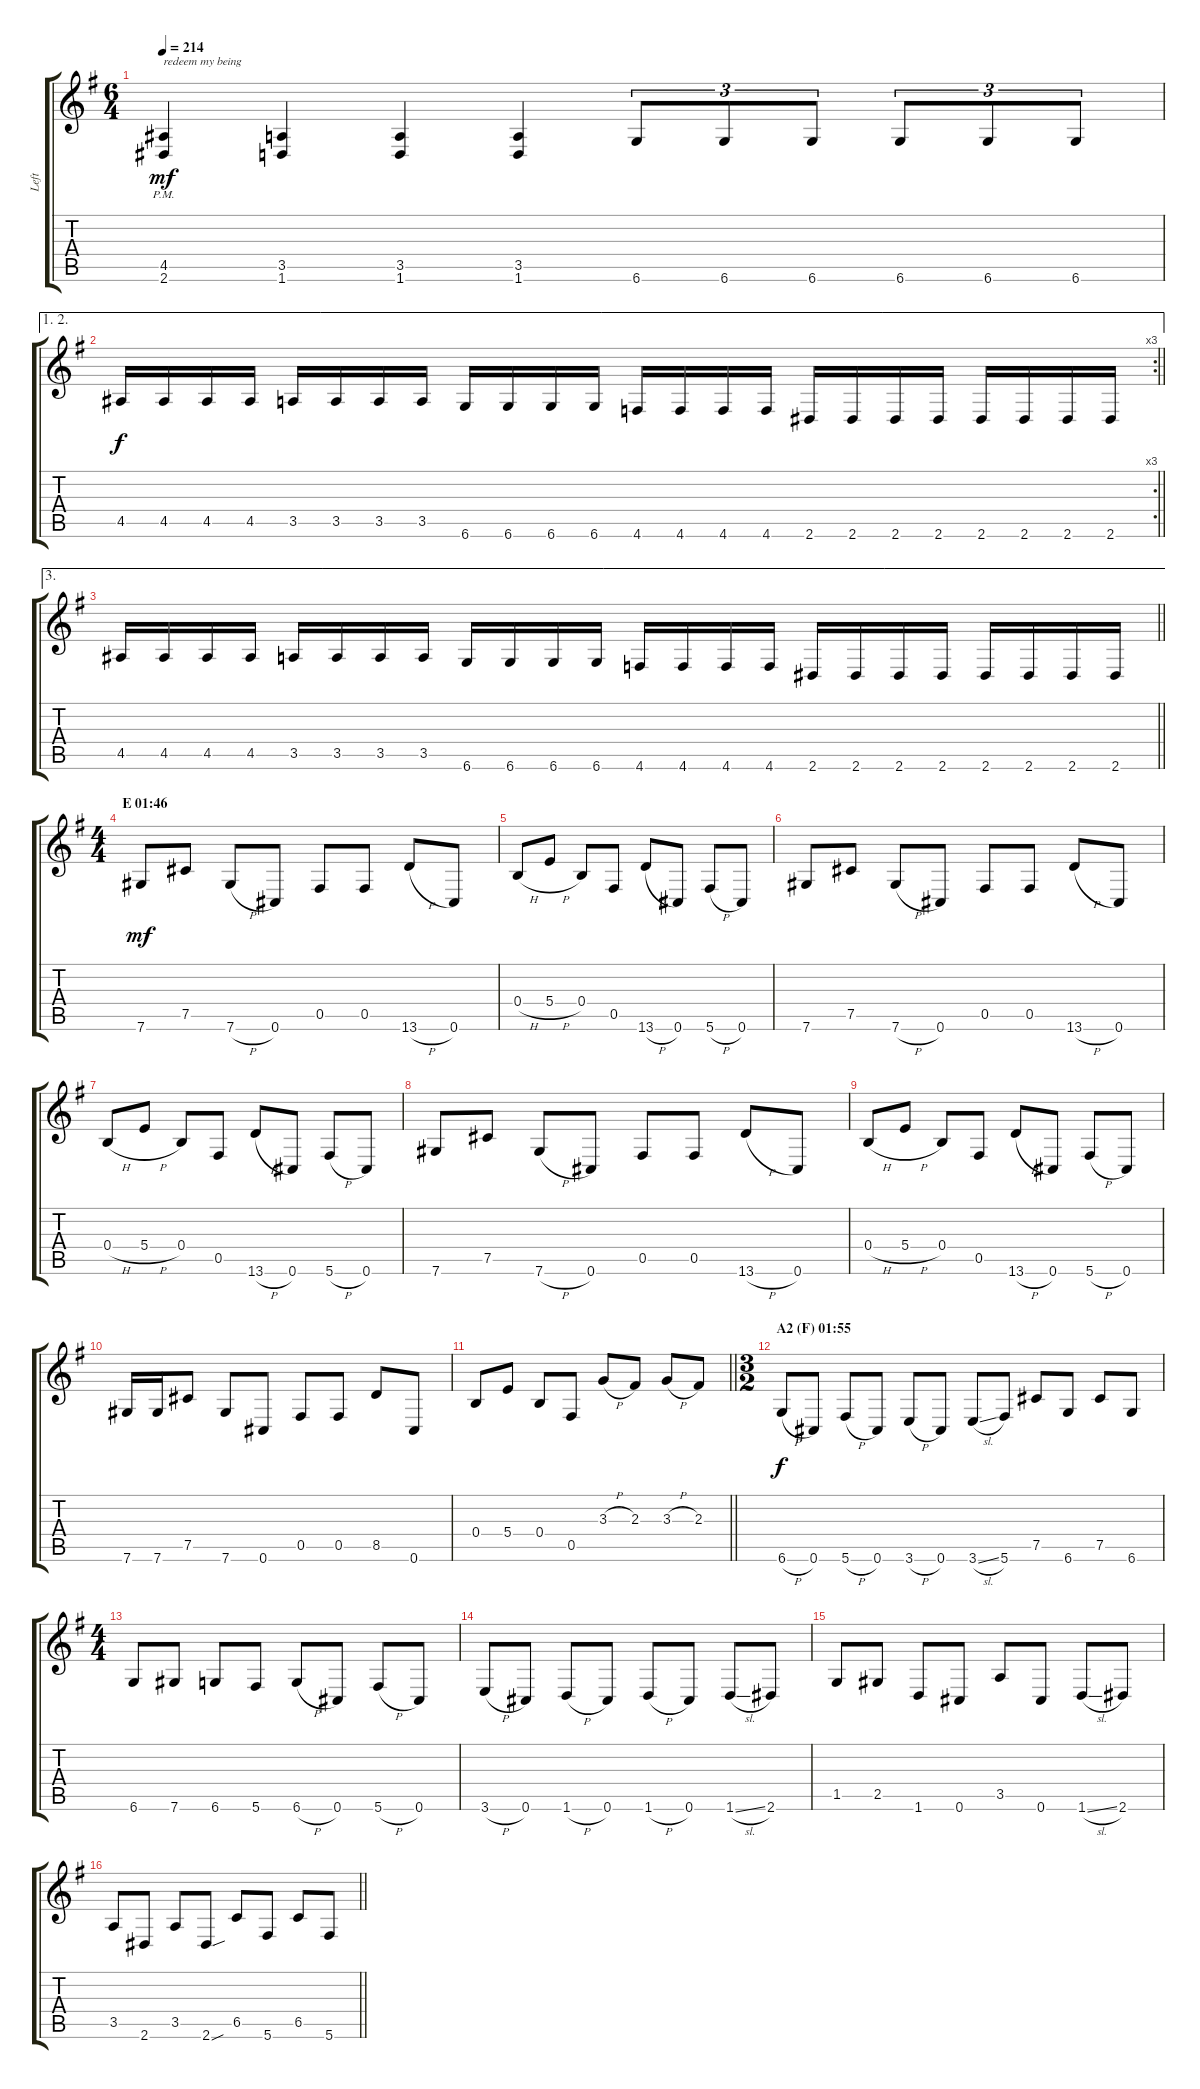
\track ("Left" "Left") {instrument distortionguitar}
\staff {score tabs}
\tuning (Db4 Ab3 E3 B2 Gb2 Db2) {hide}
\ts (6 4)
\tempo 214
\clef g2
\ks eminor
(4.5{pm} 2.6{pm}).4{txt "redeem my being" dy mf} (3.5 1.6).4 (3.5 1.6).4 (3.5 1.6).4 6.6.8{tu (3 2)} 6.6.8{tu (3 2)} 6.6.8{tu (3 2)} 6.6.8{tu (3 2)} 6.6.8{tu (3 2)} 6.6.8{tu (3 2)} |
\ae (1 2)
\rc 3
\barLineRight lightlight
4.5.16{dy f} 4.5.16 4.5.16 4.5.16 3.5.16 3.5.16 3.5.16 3.5.16 6.6.16 6.6.16 6.6.16 6.6.16 4.6.16 4.6.16 4.6.16 4.6.16 2.6.16 2.6.16 2.6.16 2.6.16 2.6.16 2.6.16 2.6.16 2.6.16 |
\ae 3
\barLineRight lightlight
4.5.16 4.5.16 4.5.16 4.5.16 3.5.16 3.5.16 3.5.16 3.5.16 6.6.16 6.6.16 6.6.16 6.6.16 4.6.16 4.6.16 4.6.16 4.6.16 2.6.16 2.6.16 2.6.16 2.6.16 2.6.16 2.6.16 2.6.16 2.6.16 |
\ts (4 4)
\section ("" "E 01:46")
7.6.8{dy mf} 7.5.8 7.6{h}.8 0.6.8 0.5.8 0.5.8 13.6{h}.8 0.6.8 |
0.4{h}.8 5.4{h}.8 0.4.8 0.5.8 13.6{h}.8 0.6.8 5.6{h}.8 0.6.8 |
7.6.8 7.5.8 7.6{h}.8 0.6.8 0.5.8 0.5.8 13.6{h}.8 0.6.8 |
0.4{h}.8 5.4{h}.8 0.4.8 0.5.8 13.6{h}.8 0.6.8 5.6{h}.8 0.6.8 |
7.6.8 7.5.8 7.6{h}.8 0.6.8 0.5.8 0.5.8 13.6{h}.8 0.6.8 |
0.4{h}.8 5.4{h}.8 0.4.8 0.5.8 13.6{h}.8 0.6.8 5.6{h}.8 0.6.8 |
7.6.16 7.6.16 7.5.8 7.6.8 0.6.8 0.5.8 0.5.8 8.5.8 0.6.8 |
\barLineRight lightlight
0.4.8 5.4.8 0.4.8 0.5.8 3.3{h}.8 2.3.8 3.3{h}.8 2.3.8 |
\ts (3 2)
\section ("" "A2 (F) 01:55")
6.6{h}.8{dy f} 0.6.8 5.6{h}.8 0.6.8 3.6{h}.8 0.6.8 3.6{sl}.8 5.6.8 7.5.8 6.6.8 7.5.8 6.6.8 |
\ts (4 4)
6.6.8 7.6.8 6.6.8 5.6.8 6.6{h}.8 0.6.8 5.6{h}.8 0.6.8 |
3.6{h}.8 0.6.8 1.6{h}.8 0.6.8 1.6{h}.8 0.6.8 1.6{sl}.8 2.6.8 |
1.5.8 2.5.8 1.6.8 0.6.8 3.5.8 0.6.8 1.6{sl}.8 2.6.8 |
\barLineRight lightlight
3.5.8 2.6.8 3.5.8 2.6{sou}.8 6.5.8 5.6.8 6.5.8 5.6.8
